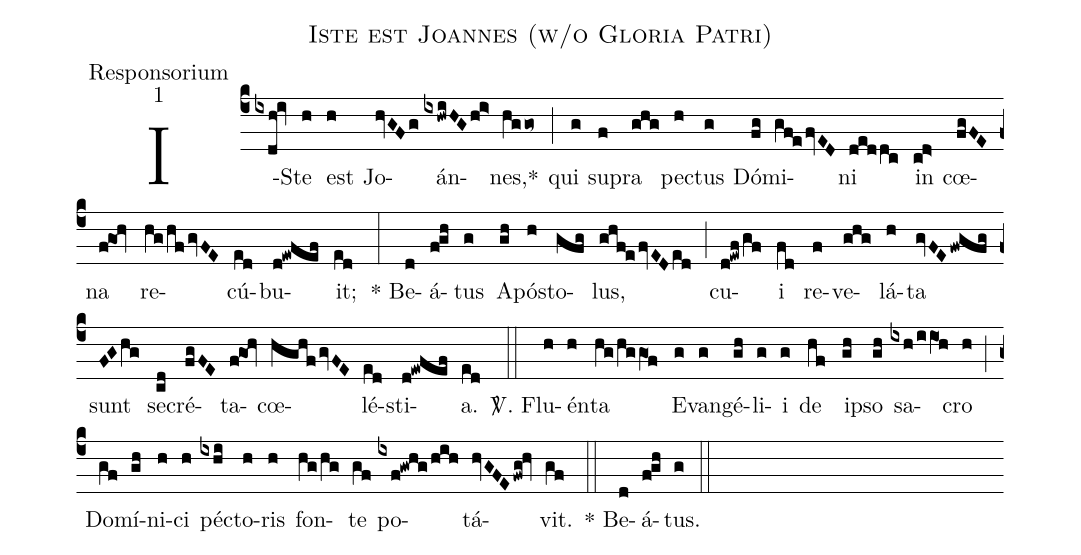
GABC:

name:Iste est Joannes (w/o Gloria Patri);
office-part:Responsorium;
mode:1;
%%
(c4) I(ixdh!iv)Ste(h) est(h) Jo(hvGFg)án(ixhwiHGhi>)nes,<sp>*</sp>(hggo~) (;)
qui(g) su(f)pra(ghg) pec(h)tus(g) Dó(fg)mi(gf!efvED)ni(deddc) in(c!d>) cœ(fgFE)na(f!go1!hv) re(hg/hfgvFE)cú(ed)bu(d!ewfef)it;(ed) (:)* Be(d)á(fgh)tus(g) A(gh)pó(h)sto(gfg)lus,(ghf!efvEDed) (;)
cu(d!ewf/gf)i(fd) re(f)ve(ghg)lá(h)ta(gvFEfwgfg) sunt(FGhg) se(cd)cré(fgFE)ta(f!go1!hv)cœ(hghfgvFE)lé(ed)sti(d!ewfef)a.(ed) (::)
<sp>V/</sp>. Flu(h)én(h)ta(hg/hggO1f) E(g)van(g)gé(gh)li(g)i(g) de(hf) i(gh)pso(gh) sa(ixh/iiO1h)cro(h) (;)
Do(gf)mí(gh)ni(h)ci(h) péc(ixhi)to(h)ris(h) fon(hg/hg)te(gf) po(ixf!gwhg/hih)tá(hvGFEfwg!hv)vit.(gf) (::)* Be(d)á(fgh)tus.(g) (::)
